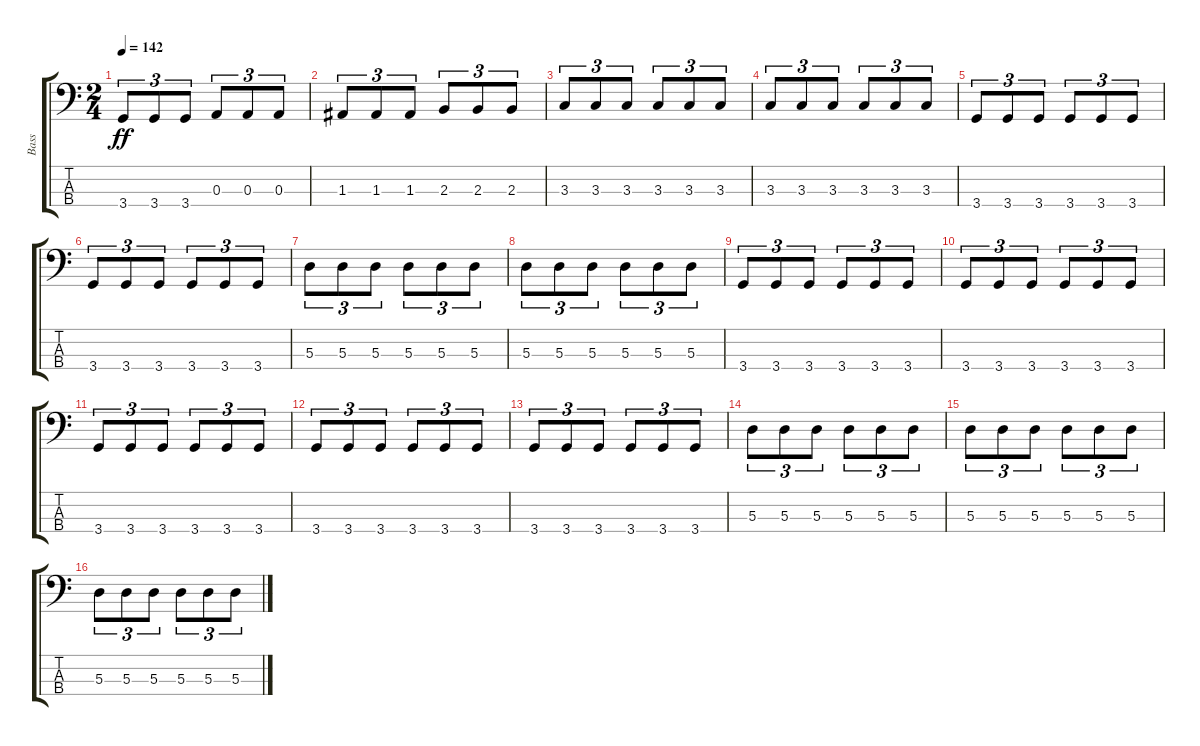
\track ("Bass" "Bass") {instrument electricbassfinger}
\staff {score tabs}
\tuning (G2 D2 A1 E1) {hide}
\ts (2 4)
\tempo 142
\clef f4
\ks c
3.4.8{tu (3 2) dy ff} 3.4.8{tu (3 2)} 3.4.8{tu (3 2)} 0.3.8{tu (3 2)} 0.3.8{tu (3 2)} 0.3.8{tu (3 2)} |
1.3.8{tu (3 2)} 1.3.8{tu (3 2)} 1.3.8{tu (3 2)} 2.3.8{tu (3 2)} 2.3.8{tu (3 2)} 2.3.8{tu (3 2)} |
3.3.8{tu (3 2)} 3.3.8{tu (3 2)} 3.3.8{tu (3 2)} 3.3.8{tu (3 2)} 3.3.8{tu (3 2)} 3.3.8{tu (3 2)} |
3.3.8{tu (3 2)} 3.3.8{tu (3 2)} 3.3.8{tu (3 2)} 3.3.8{tu (3 2)} 3.3.8{tu (3 2)} 3.3.8{tu (3 2)} |
3.4.8{tu (3 2)} 3.4.8{tu (3 2)} 3.4.8{tu (3 2)} 3.4.8{tu (3 2)} 3.4.8{tu (3 2)} 3.4.8{tu (3 2)} |
3.4.8{tu (3 2)} 3.4.8{tu (3 2)} 3.4.8{tu (3 2)} 3.4.8{tu (3 2)} 3.4.8{tu (3 2)} 3.4.8{tu (3 2)} |
5.3.8{tu (3 2)} 5.3.8{tu (3 2)} 5.3.8{tu (3 2)} 5.3.8{tu (3 2)} 5.3.8{tu (3 2)} 5.3.8{tu (3 2)} |
5.3.8{tu (3 2)} 5.3.8{tu (3 2)} 5.3.8{tu (3 2)} 5.3.8{tu (3 2)} 5.3.8{tu (3 2)} 5.3.8{tu (3 2)} |
3.4.8{tu (3 2)} 3.4.8{tu (3 2)} 3.4.8{tu (3 2)} 3.4.8{tu (3 2)} 3.4.8{tu (3 2)} 3.4.8{tu (3 2)} |
3.4.8{tu (3 2)} 3.4.8{tu (3 2)} 3.4.8{tu (3 2)} 3.4.8{tu (3 2)} 3.4.8{tu (3 2)} 3.4.8{tu (3 2)} |
3.4.8{tu (3 2)} 3.4.8{tu (3 2)} 3.4.8{tu (3 2)} 3.4.8{tu (3 2)} 3.4.8{tu (3 2)} 3.4.8{tu (3 2)} |
3.4.8{tu (3 2)} 3.4.8{tu (3 2)} 3.4.8{tu (3 2)} 3.4.8{tu (3 2)} 3.4.8{tu (3 2)} 3.4.8{tu (3 2)} |
3.4.8{tu (3 2)} 3.4.8{tu (3 2)} 3.4.8{tu (3 2)} 3.4.8{tu (3 2)} 3.4.8{tu (3 2)} 3.4.8{tu (3 2)} |
5.3.8{tu (3 2)} 5.3.8{tu (3 2)} 5.3.8{tu (3 2)} 5.3.8{tu (3 2)} 5.3.8{tu (3 2)} 5.3.8{tu (3 2)} |
5.3.8{tu (3 2)} 5.3.8{tu (3 2)} 5.3.8{tu (3 2)} 5.3.8{tu (3 2)} 5.3.8{tu (3 2)} 5.3.8{tu (3 2)} |
5.3.8{tu (3 2)} 5.3.8{tu (3 2)} 5.3.8{tu (3 2)} 5.3.8{tu (3 2)} 5.3.8{tu (3 2)} 5.3.8{tu (3 2)}
